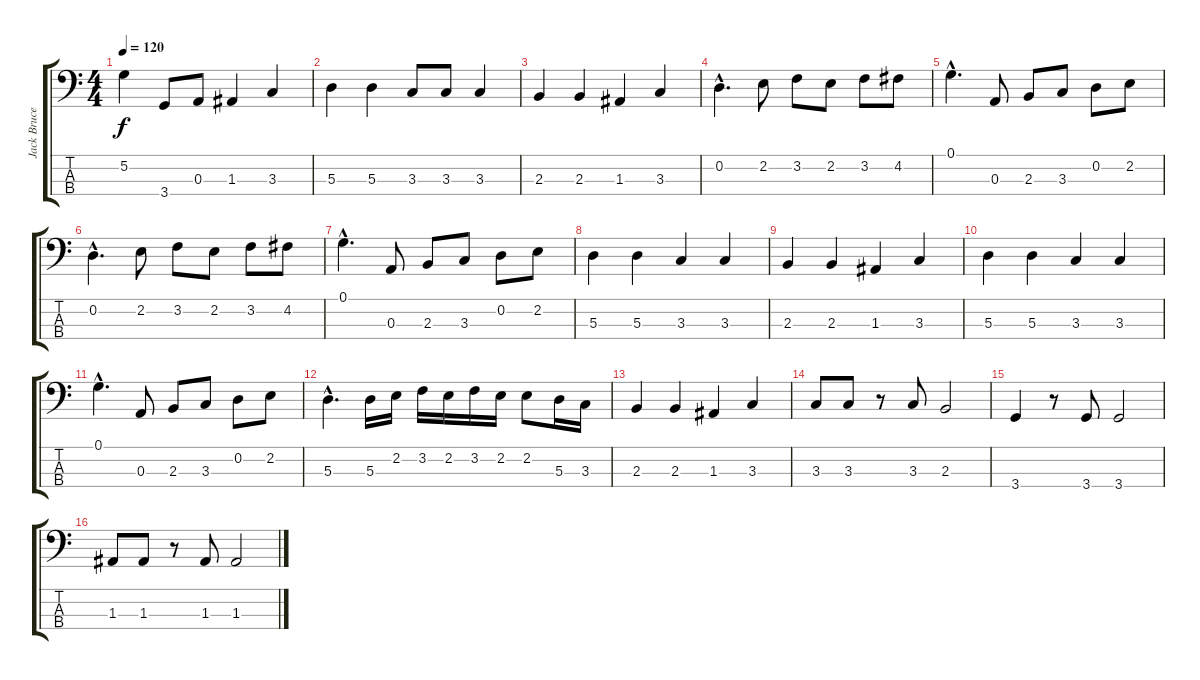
\track ("Jack Bruce" "Jack Bruce") {instrument electricbassfinger}
\staff {score tabs}
\tuning (G2 D2 A1 E1) {hide}
\ts (4 4)
\tempo 120
\clef f4
\ks c
5.2.4{dy f} 3.4.8 0.3.8 1.3.4 3.3.4 |
5.3.4 5.3.4 3.3.8 3.3.8 3.3.4 |
2.3.4 2.3.4 1.3.4 3.3.4 |
0.2{hac}.4{d} 2.2.8 3.2.8 2.2.8 3.2.8 4.2.8 |
0.1{hac}.4{d} 0.3.8 2.3.8 3.3.8 0.2.8 2.2.8 |
0.2{hac}.4{d} 2.2.8 3.2.8 2.2.8 3.2.8 4.2.8 |
0.1{hac}.4{d} 0.3.8 2.3.8 3.3.8 0.2.8 2.2.8 |
5.3.4 5.3.4 3.3.4 3.3.4 |
2.3.4 2.3.4 1.3.4 3.3.4 |
5.3.4 5.3.4 3.3.4 3.3.4 |
0.1{hac}.4{d} 0.3.8 2.3.8 3.3.8 0.2.8 2.2.8 |
5.3{hac}.4{d} 5.3.16 2.2.16 3.2.16 2.2.16 3.2.16 2.2.16 2.2.8 5.3.16 3.3.16 |
2.3.4 2.3.4 1.3.4 3.3.4 |
3.3.8 3.3.8 r.8 3.3.8 2.3.2 |
3.4.4 r.8 3.4.8 3.4.2 |
1.3.8 1.3.8 r.8 1.3.8 1.3.2
